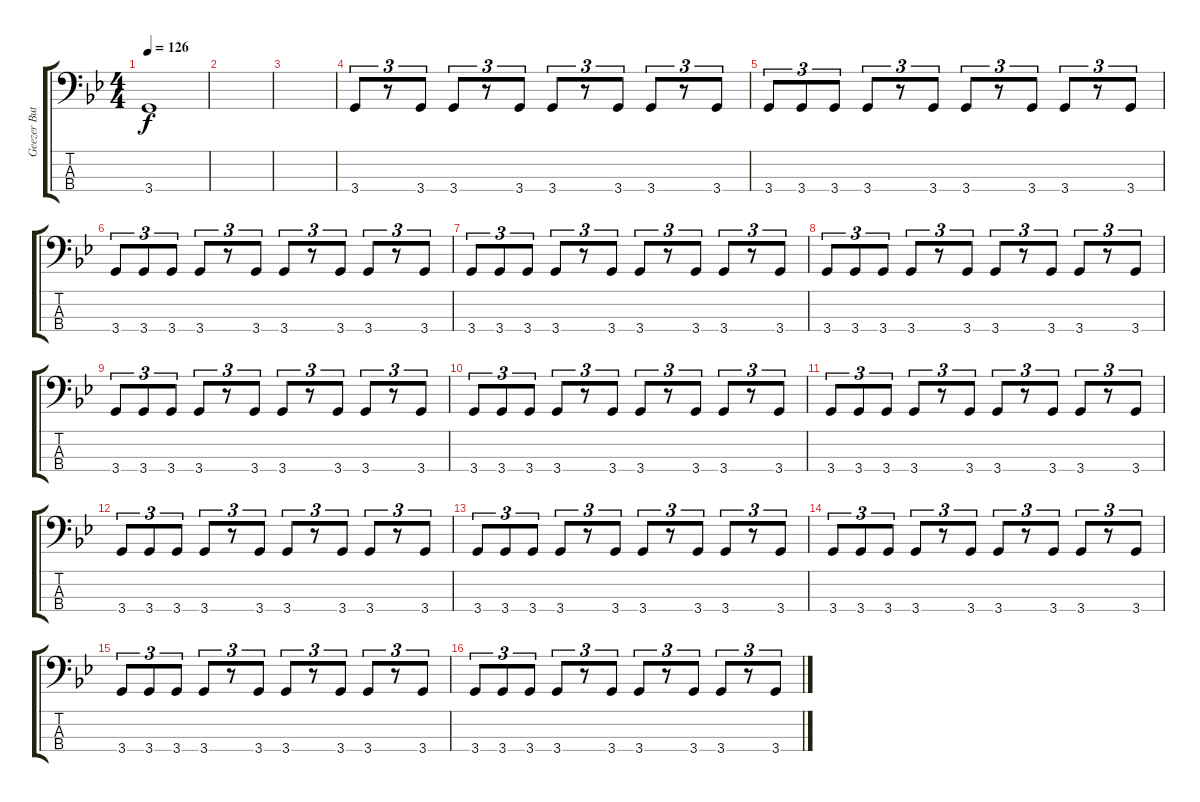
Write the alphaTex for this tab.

\track ("Geezer Butler" "Geezer But") {instrument electricbassfinger}
\staff {score tabs}
\tuning (G2 D2 A1 E1) {hide}
\ts (4 4)
\tempo 126
\clef f4
\ks bb
3.4.1{dy f} |
|
|
3.4.8{tu (3 2)} r.8{tu (3 2)} 3.4.8{tu (3 2)} 3.4.8{tu (3 2)} r.8{tu (3 2)} 3.4.8{tu (3 2)} 3.4.8{tu (3 2)} r.8{tu (3 2)} 3.4.8{tu (3 2)} 3.4.8{tu (3 2)} r.8{tu (3 2)} 3.4.8{tu (3 2)} |
3.4.8{tu (3 2)} 3.4.8{tu (3 2)} 3.4.8{tu (3 2)} 3.4.8{tu (3 2)} r.8{tu (3 2)} 3.4.8{tu (3 2)} 3.4.8{tu (3 2)} r.8{tu (3 2)} 3.4.8{tu (3 2)} 3.4.8{tu (3 2)} r.8{tu (3 2)} 3.4.8{tu (3 2)} |
3.4.8{tu (3 2)} 3.4.8{tu (3 2)} 3.4.8{tu (3 2)} 3.4.8{tu (3 2)} r.8{tu (3 2)} 3.4.8{tu (3 2)} 3.4.8{tu (3 2)} r.8{tu (3 2)} 3.4.8{tu (3 2)} 3.4.8{tu (3 2)} r.8{tu (3 2)} 3.4.8{tu (3 2)} |
3.4.8{tu (3 2)} 3.4.8{tu (3 2)} 3.4.8{tu (3 2)} 3.4.8{tu (3 2)} r.8{tu (3 2)} 3.4.8{tu (3 2)} 3.4.8{tu (3 2)} r.8{tu (3 2)} 3.4.8{tu (3 2)} 3.4.8{tu (3 2)} r.8{tu (3 2)} 3.4.8{tu (3 2)} |
3.4.8{tu (3 2)} 3.4.8{tu (3 2)} 3.4.8{tu (3 2)} 3.4.8{tu (3 2)} r.8{tu (3 2)} 3.4.8{tu (3 2)} 3.4.8{tu (3 2)} r.8{tu (3 2)} 3.4.8{tu (3 2)} 3.4.8{tu (3 2)} r.8{tu (3 2)} 3.4.8{tu (3 2)} |
3.4.8{tu (3 2)} 3.4.8{tu (3 2)} 3.4.8{tu (3 2)} 3.4.8{tu (3 2)} r.8{tu (3 2)} 3.4.8{tu (3 2)} 3.4.8{tu (3 2)} r.8{tu (3 2)} 3.4.8{tu (3 2)} 3.4.8{tu (3 2)} r.8{tu (3 2)} 3.4.8{tu (3 2)} |
3.4.8{tu (3 2)} 3.4.8{tu (3 2)} 3.4.8{tu (3 2)} 3.4.8{tu (3 2)} r.8{tu (3 2)} 3.4.8{tu (3 2)} 3.4.8{tu (3 2)} r.8{tu (3 2)} 3.4.8{tu (3 2)} 3.4.8{tu (3 2)} r.8{tu (3 2)} 3.4.8{tu (3 2)} |
3.4.8{tu (3 2)} 3.4.8{tu (3 2)} 3.4.8{tu (3 2)} 3.4.8{tu (3 2)} r.8{tu (3 2)} 3.4.8{tu (3 2)} 3.4.8{tu (3 2)} r.8{tu (3 2)} 3.4.8{tu (3 2)} 3.4.8{tu (3 2)} r.8{tu (3 2)} 3.4.8{tu (3 2)} |
3.4.8{tu (3 2)} 3.4.8{tu (3 2)} 3.4.8{tu (3 2)} 3.4.8{tu (3 2)} r.8{tu (3 2)} 3.4.8{tu (3 2)} 3.4.8{tu (3 2)} r.8{tu (3 2)} 3.4.8{tu (3 2)} 3.4.8{tu (3 2)} r.8{tu (3 2)} 3.4.8{tu (3 2)} |
3.4.8{tu (3 2)} 3.4.8{tu (3 2)} 3.4.8{tu (3 2)} 3.4.8{tu (3 2)} r.8{tu (3 2)} 3.4.8{tu (3 2)} 3.4.8{tu (3 2)} r.8{tu (3 2)} 3.4.8{tu (3 2)} 3.4.8{tu (3 2)} r.8{tu (3 2)} 3.4.8{tu (3 2)} |
3.4.8{tu (3 2)} 3.4.8{tu (3 2)} 3.4.8{tu (3 2)} 3.4.8{tu (3 2)} r.8{tu (3 2)} 3.4.8{tu (3 2)} 3.4.8{tu (3 2)} r.8{tu (3 2)} 3.4.8{tu (3 2)} 3.4.8{tu (3 2)} r.8{tu (3 2)} 3.4.8{tu (3 2)} |
3.4.8{tu (3 2)} 3.4.8{tu (3 2)} 3.4.8{tu (3 2)} 3.4.8{tu (3 2)} r.8{tu (3 2)} 3.4.8{tu (3 2)} 3.4.8{tu (3 2)} r.8{tu (3 2)} 3.4.8{tu (3 2)} 3.4.8{tu (3 2)} r.8{tu (3 2)} 3.4.8{tu (3 2)} |
3.4.8{tu (3 2)} 3.4.8{tu (3 2)} 3.4.8{tu (3 2)} 3.4.8{tu (3 2)} r.8{tu (3 2)} 3.4.8{tu (3 2)} 3.4.8{tu (3 2)} r.8{tu (3 2)} 3.4.8{tu (3 2)} 3.4.8{tu (3 2)} r.8{tu (3 2)} 3.4.8{tu (3 2)}
